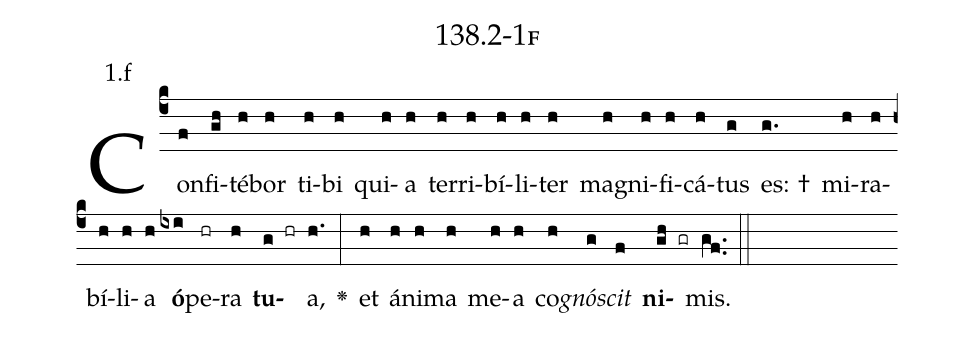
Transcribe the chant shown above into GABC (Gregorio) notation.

name: 138.2-1f;
annotation: 1.f;
%%
(c4)Con(f)fi(gh)té(h)bor(h) ti(h)bi(h) qui(h)a(h) ter(h)ri(h)bí(h)li(h)ter(h) ma(h)gni(h)fi(h)cá(h)tus(g) es: †(g.) mi(h)ra(h)bí(h)li(h)a(h) <b>ó</b>(ixi)pe(hr)ra(h) <b>tu</b>(g hr)a,(h.) <v>\greheightstar</v>(:) et(h) á(h)ni(h)ma(h) me(h)a(h) co(h)<i>gnó</i>(g)<i>scit</i>(f) <b>ni</b>(gh gr)mis.(gf..) (::)


%E(h) u(h) o(g) u(f) a(gh) e.(gf..) (::)
